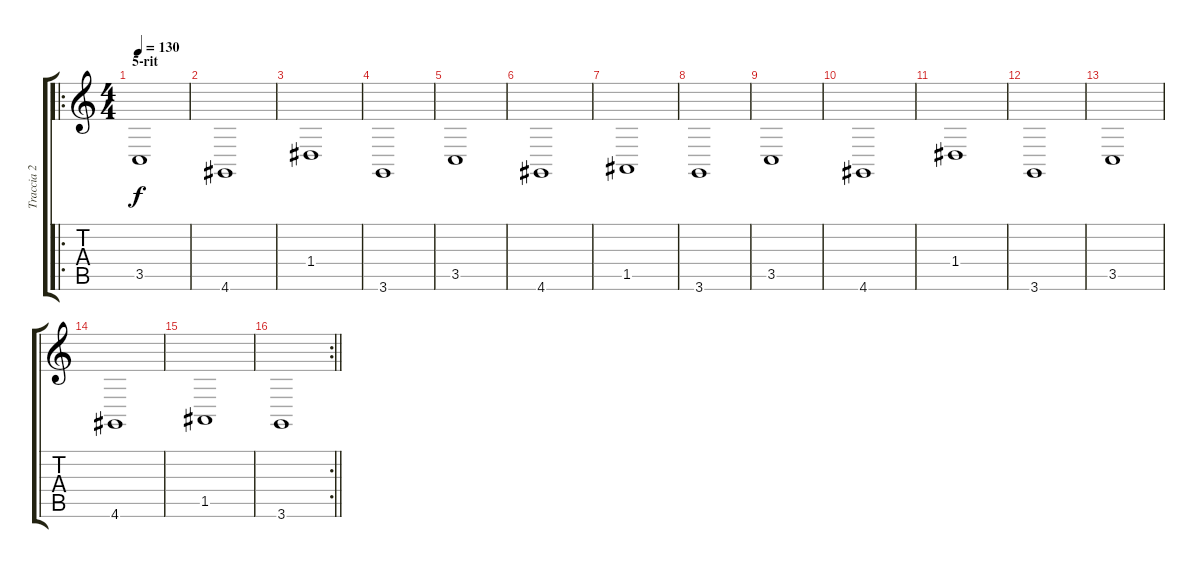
\track ("Traccia 2" "Traccia 2") {instrument stringensemble1}
\staff {score tabs}
\tuning (E4 B3 G3 D3 A2 E2) {hide}
\ro
\ts (4 4)
\section ("" "5-rit")
\tempo 130
\clef g2
\ks c
3.5.1{dy f} |
4.6.1 |
1.4.1 |
3.6.1 |
3.5.1 |
4.6.1 |
1.5.1 |
3.6.1 |
3.5.1 |
4.6.1 |
1.4.1 |
3.6.1 |
3.5.1 |
4.6.1 |
1.5.1 |
\rc 2
\barLineRight lightlight
3.6.1
